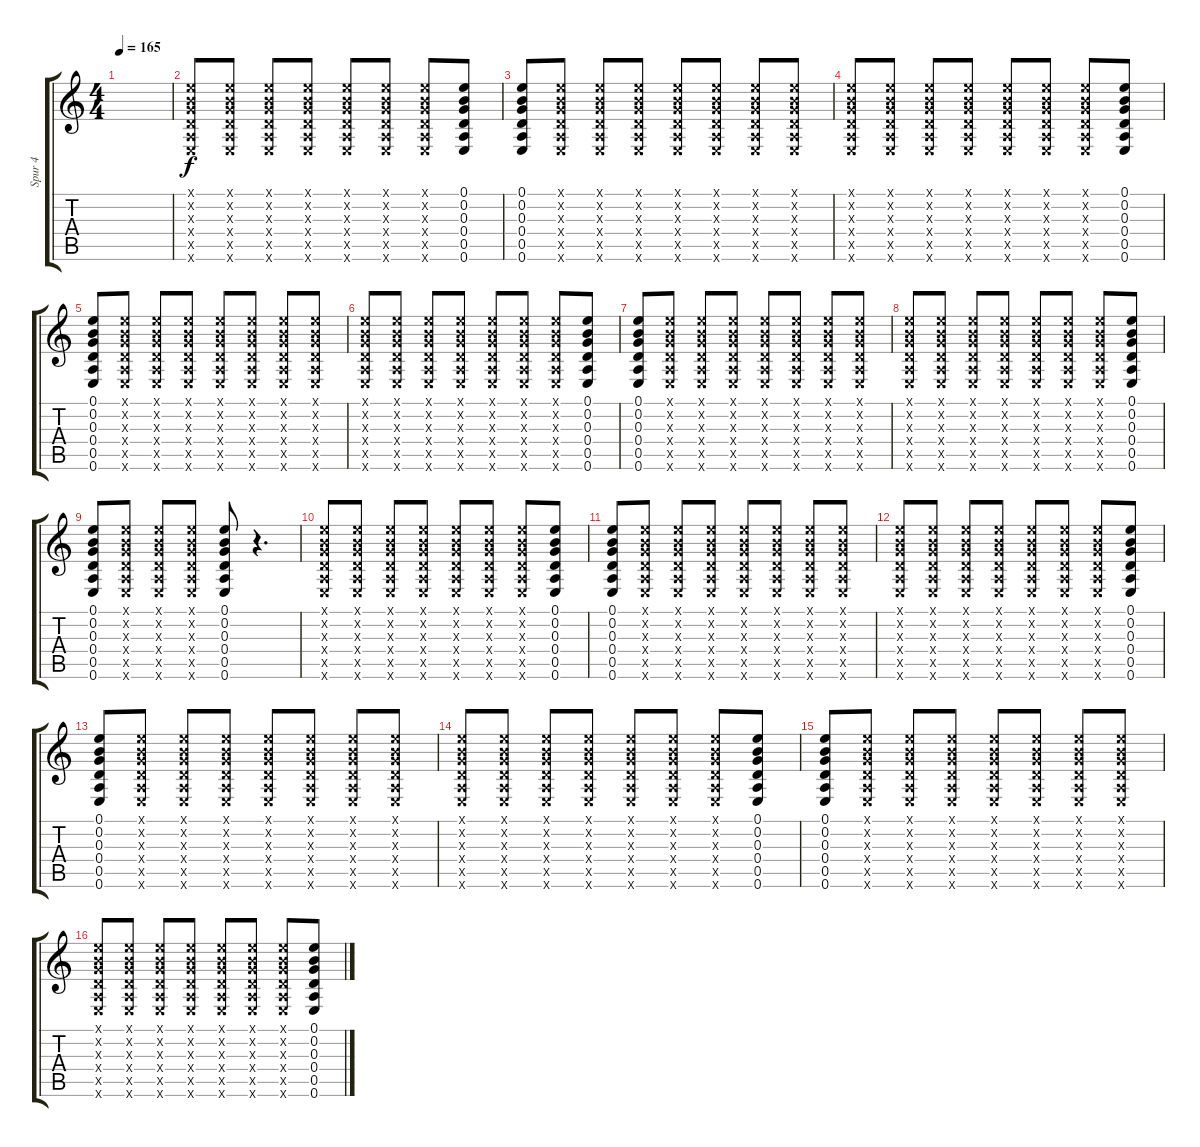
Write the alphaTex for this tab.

\track ("Spur 4" "Spur 4") {instrument distortionguitar}
\staff {score tabs}
\tuning (E4 B3 G3 D3 A2 E2) {hide}
\ts (4 4)
\tempo 165
\clef g2
\ks c
|
(0.1{x} 0.2{x} 0.3{x} 0.4{x} 0.5{x} 0.6{x}).8{dy f volume 12 instrument distortionguitar} (0.1{x} 0.2{x} 0.3{x} 0.4{x} 0.5{x} 0.6{x}).8 (0.1{x} 0.2{x} 0.3{x} 0.4{x} 0.5{x} 0.6{x}).8 (0.1{x} 0.2{x} 0.3{x} 0.4{x} 0.5{x} 0.6{x}).8 (0.1{x} 0.2{x} 0.3{x} 0.4{x} 0.5{x} 0.6{x}).8 (0.1{x} 0.2{x} 0.3{x} 0.4{x} 0.5{x} 0.6{x}).8 (0.1{x} 0.2{x} 0.3{x} 0.4{x} 0.5{x} 0.6{x}).8 (0.1 0.2 0.3 0.4 0.5 0.6).8 |
(0.1 0.2 0.3 0.4 0.5 0.6).8 (0.1{x} 0.2{x} 0.3{x} 0.4{x} 0.5{x} 0.6{x}).8 (0.1{x} 0.2{x} 0.3{x} 0.4{x} 0.5{x} 0.6{x}).8 (0.1{x} 0.2{x} 0.3{x} 0.4{x} 0.5{x} 0.6{x}).8 (0.1{x} 0.2{x} 0.3{x} 0.4{x} 0.5{x} 0.6{x}).8 (0.1{x} 0.2{x} 0.3{x} 0.4{x} 0.5{x} 0.6{x}).8 (0.1{x} 0.2{x} 0.3{x} 0.4{x} 0.5{x} 0.6{x}).8 (0.1{x} 0.2{x} 0.3{x} 0.4{x} 0.5{x} 0.6{x}).8 |
(0.1{x} 0.2{x} 0.3{x} 0.4{x} 0.5{x} 0.6{x}).8 (0.1{x} 0.2{x} 0.3{x} 0.4{x} 0.5{x} 0.6{x}).8 (0.1{x} 0.2{x} 0.3{x} 0.4{x} 0.5{x} 0.6{x}).8 (0.1{x} 0.2{x} 0.3{x} 0.4{x} 0.5{x} 0.6{x}).8 (0.1{x} 0.2{x} 0.3{x} 0.4{x} 0.5{x} 0.6{x}).8 (0.1{x} 0.2{x} 0.3{x} 0.4{x} 0.5{x} 0.6{x}).8 (0.1{x} 0.2{x} 0.3{x} 0.4{x} 0.5{x} 0.6{x}).8 (0.1 0.2 0.3 0.4 0.5 0.6).8 |
(0.1 0.2 0.3 0.4 0.5 0.6).8 (0.1{x} 0.2{x} 0.3{x} 0.4{x} 0.5{x} 0.6{x}).8 (0.1{x} 0.2{x} 0.3{x} 0.4{x} 0.5{x} 0.6{x}).8 (0.1{x} 0.2{x} 0.3{x} 0.4{x} 0.5{x} 0.6{x}).8 (0.1{x} 0.2{x} 0.3{x} 0.4{x} 0.5{x} 0.6{x}).8 (0.1{x} 0.2{x} 0.3{x} 0.4{x} 0.5{x} 0.6{x}).8 (0.1{x} 0.2{x} 0.3{x} 0.4{x} 0.5{x} 0.6{x}).8 (0.1{x} 0.2{x} 0.3{x} 0.4{x} 0.5{x} 0.6{x}).8 |
(0.1{x} 0.2{x} 0.3{x} 0.4{x} 0.5{x} 0.6{x}).8 (0.1{x} 0.2{x} 0.3{x} 0.4{x} 0.5{x} 0.6{x}).8 (0.1{x} 0.2{x} 0.3{x} 0.4{x} 0.5{x} 0.6{x}).8 (0.1{x} 0.2{x} 0.3{x} 0.4{x} 0.5{x} 0.6{x}).8 (0.1{x} 0.2{x} 0.3{x} 0.4{x} 0.5{x} 0.6{x}).8 (0.1{x} 0.2{x} 0.3{x} 0.4{x} 0.5{x} 0.6{x}).8 (0.1{x} 0.2{x} 0.3{x} 0.4{x} 0.5{x} 0.6{x}).8 (0.1 0.2 0.3 0.4 0.5 0.6).8 |
(0.1 0.2 0.3 0.4 0.5 0.6).8 (0.1{x} 0.2{x} 0.3{x} 0.4{x} 0.5{x} 0.6{x}).8 (0.1{x} 0.2{x} 0.3{x} 0.4{x} 0.5{x} 0.6{x}).8 (0.1{x} 0.2{x} 0.3{x} 0.4{x} 0.5{x} 0.6{x}).8 (0.1{x} 0.2{x} 0.3{x} 0.4{x} 0.5{x} 0.6{x}).8 (0.1{x} 0.2{x} 0.3{x} 0.4{x} 0.5{x} 0.6{x}).8 (0.1{x} 0.2{x} 0.3{x} 0.4{x} 0.5{x} 0.6{x}).8 (0.1{x} 0.2{x} 0.3{x} 0.4{x} 0.5{x} 0.6{x}).8 |
(0.1{x} 0.2{x} 0.3{x} 0.4{x} 0.5{x} 0.6{x}).8 (0.1{x} 0.2{x} 0.3{x} 0.4{x} 0.5{x} 0.6{x}).8 (0.1{x} 0.2{x} 0.3{x} 0.4{x} 0.5{x} 0.6{x}).8 (0.1{x} 0.2{x} 0.3{x} 0.4{x} 0.5{x} 0.6{x}).8 (0.1{x} 0.2{x} 0.3{x} 0.4{x} 0.5{x} 0.6{x}).8 (0.1{x} 0.2{x} 0.3{x} 0.4{x} 0.5{x} 0.6{x}).8 (0.1{x} 0.2{x} 0.3{x} 0.4{x} 0.5{x} 0.6{x}).8 (0.1 0.2 0.3 0.4 0.5 0.6).8 |
(0.1 0.2 0.3 0.4 0.5 0.6).8 (0.1{x} 0.2{x} 0.3{x} 0.4{x} 0.5{x} 0.6{x}).8 (0.1{x} 0.2{x} 0.3{x} 0.4{x} 0.5{x} 0.6{x}).8 (0.1{x} 0.2{x} 0.3{x} 0.4{x} 0.5{x} 0.6{x}).8 (0.1 0.2 0.3 0.4 0.5 0.6).8 r.4{d} |
(0.1{x} 0.2{x} 0.3{x} 0.4{x} 0.5{x} 0.6{x}).8 (0.1{x} 0.2{x} 0.3{x} 0.4{x} 0.5{x} 0.6{x}).8 (0.1{x} 0.2{x} 0.3{x} 0.4{x} 0.5{x} 0.6{x}).8 (0.1{x} 0.2{x} 0.3{x} 0.4{x} 0.5{x} 0.6{x}).8 (0.1{x} 0.2{x} 0.3{x} 0.4{x} 0.5{x} 0.6{x}).8 (0.1{x} 0.2{x} 0.3{x} 0.4{x} 0.5{x} 0.6{x}).8 (0.1{x} 0.2{x} 0.3{x} 0.4{x} 0.5{x} 0.6{x}).8 (0.1 0.2 0.3 0.4 0.5 0.6).8 |
(0.1 0.2 0.3 0.4 0.5 0.6).8 (0.1{x} 0.2{x} 0.3{x} 0.4{x} 0.5{x} 0.6{x}).8 (0.1{x} 0.2{x} 0.3{x} 0.4{x} 0.5{x} 0.6{x}).8 (0.1{x} 0.2{x} 0.3{x} 0.4{x} 0.5{x} 0.6{x}).8 (0.1{x} 0.2{x} 0.3{x} 0.4{x} 0.5{x} 0.6{x}).8 (0.1{x} 0.2{x} 0.3{x} 0.4{x} 0.5{x} 0.6{x}).8 (0.1{x} 0.2{x} 0.3{x} 0.4{x} 0.5{x} 0.6{x}).8 (0.1{x} 0.2{x} 0.3{x} 0.4{x} 0.5{x} 0.6{x}).8 |
(0.1{x} 0.2{x} 0.3{x} 0.4{x} 0.5{x} 0.6{x}).8 (0.1{x} 0.2{x} 0.3{x} 0.4{x} 0.5{x} 0.6{x}).8 (0.1{x} 0.2{x} 0.3{x} 0.4{x} 0.5{x} 0.6{x}).8 (0.1{x} 0.2{x} 0.3{x} 0.4{x} 0.5{x} 0.6{x}).8 (0.1{x} 0.2{x} 0.3{x} 0.4{x} 0.5{x} 0.6{x}).8 (0.1{x} 0.2{x} 0.3{x} 0.4{x} 0.5{x} 0.6{x}).8 (0.1{x} 0.2{x} 0.3{x} 0.4{x} 0.5{x} 0.6{x}).8 (0.1 0.2 0.3 0.4 0.5 0.6).8 |
(0.1 0.2 0.3 0.4 0.5 0.6).8 (0.1{x} 0.2{x} 0.3{x} 0.4{x} 0.5{x} 0.6{x}).8 (0.1{x} 0.2{x} 0.3{x} 0.4{x} 0.5{x} 0.6{x}).8 (0.1{x} 0.2{x} 0.3{x} 0.4{x} 0.5{x} 0.6{x}).8 (0.1{x} 0.2{x} 0.3{x} 0.4{x} 0.5{x} 0.6{x}).8 (0.1{x} 0.2{x} 0.3{x} 0.4{x} 0.5{x} 0.6{x}).8 (0.1{x} 0.2{x} 0.3{x} 0.4{x} 0.5{x} 0.6{x}).8 (0.1{x} 0.2{x} 0.3{x} 0.4{x} 0.5{x} 0.6{x}).8 |
(0.1{x} 0.2{x} 0.3{x} 0.4{x} 0.5{x} 0.6{x}).8 (0.1{x} 0.2{x} 0.3{x} 0.4{x} 0.5{x} 0.6{x}).8 (0.1{x} 0.2{x} 0.3{x} 0.4{x} 0.5{x} 0.6{x}).8 (0.1{x} 0.2{x} 0.3{x} 0.4{x} 0.5{x} 0.6{x}).8 (0.1{x} 0.2{x} 0.3{x} 0.4{x} 0.5{x} 0.6{x}).8 (0.1{x} 0.2{x} 0.3{x} 0.4{x} 0.5{x} 0.6{x}).8 (0.1{x} 0.2{x} 0.3{x} 0.4{x} 0.5{x} 0.6{x}).8 (0.1 0.2 0.3 0.4 0.5 0.6).8 |
(0.1 0.2 0.3 0.4 0.5 0.6).8 (0.1{x} 0.2{x} 0.3{x} 0.4{x} 0.5{x} 0.6{x}).8 (0.1{x} 0.2{x} 0.3{x} 0.4{x} 0.5{x} 0.6{x}).8 (0.1{x} 0.2{x} 0.3{x} 0.4{x} 0.5{x} 0.6{x}).8 (0.1{x} 0.2{x} 0.3{x} 0.4{x} 0.5{x} 0.6{x}).8 (0.1{x} 0.2{x} 0.3{x} 0.4{x} 0.5{x} 0.6{x}).8 (0.1{x} 0.2{x} 0.3{x} 0.4{x} 0.5{x} 0.6{x}).8 (0.1{x} 0.2{x} 0.3{x} 0.4{x} 0.5{x} 0.6{x}).8 |
(0.1{x} 0.2{x} 0.3{x} 0.4{x} 0.5{x} 0.6{x}).8 (0.1{x} 0.2{x} 0.3{x} 0.4{x} 0.5{x} 0.6{x}).8 (0.1{x} 0.2{x} 0.3{x} 0.4{x} 0.5{x} 0.6{x}).8 (0.1{x} 0.2{x} 0.3{x} 0.4{x} 0.5{x} 0.6{x}).8 (0.1{x} 0.2{x} 0.3{x} 0.4{x} 0.5{x} 0.6{x}).8 (0.1{x} 0.2{x} 0.3{x} 0.4{x} 0.5{x} 0.6{x}).8 (0.1{x} 0.2{x} 0.3{x} 0.4{x} 0.5{x} 0.6{x}).8 (0.1 0.2 0.3 0.4 0.5 0.6).8
